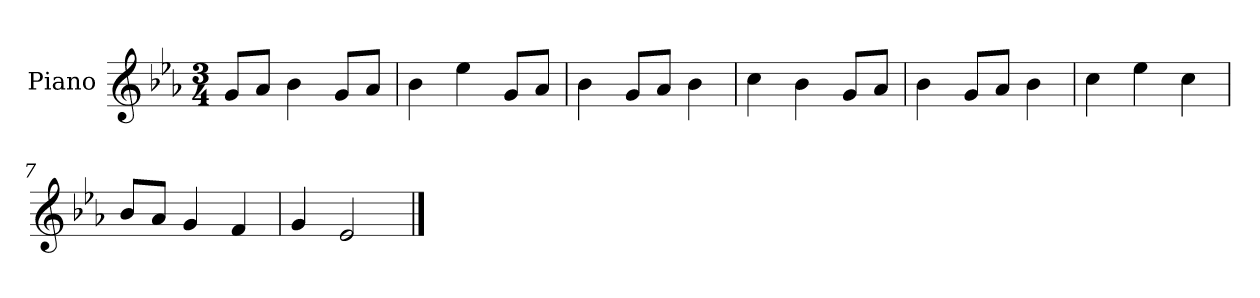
**kern
*part1
*staff1
*I"Piano
*I'Pno
*clefG2
*k[b-e-a-]
*E-:
*M3/4
=1
8g/L
8a-/J
4b-\
8g/L
8a-/J
=2
4b-\
4ee-\
8g/L
8a-/J
=3
4b-\
8g/L
8a-/J
4b-\
=4
4cc\
4b-\
8g/L
8a-/J
=5
4b-\
8g/L
8a-/J
4b-\
=6
4cc\
4ee-\
4cc\
=7
8b-/L
8a-/J
4g/
4f/
=8
4g/
2e-/
==
*-
